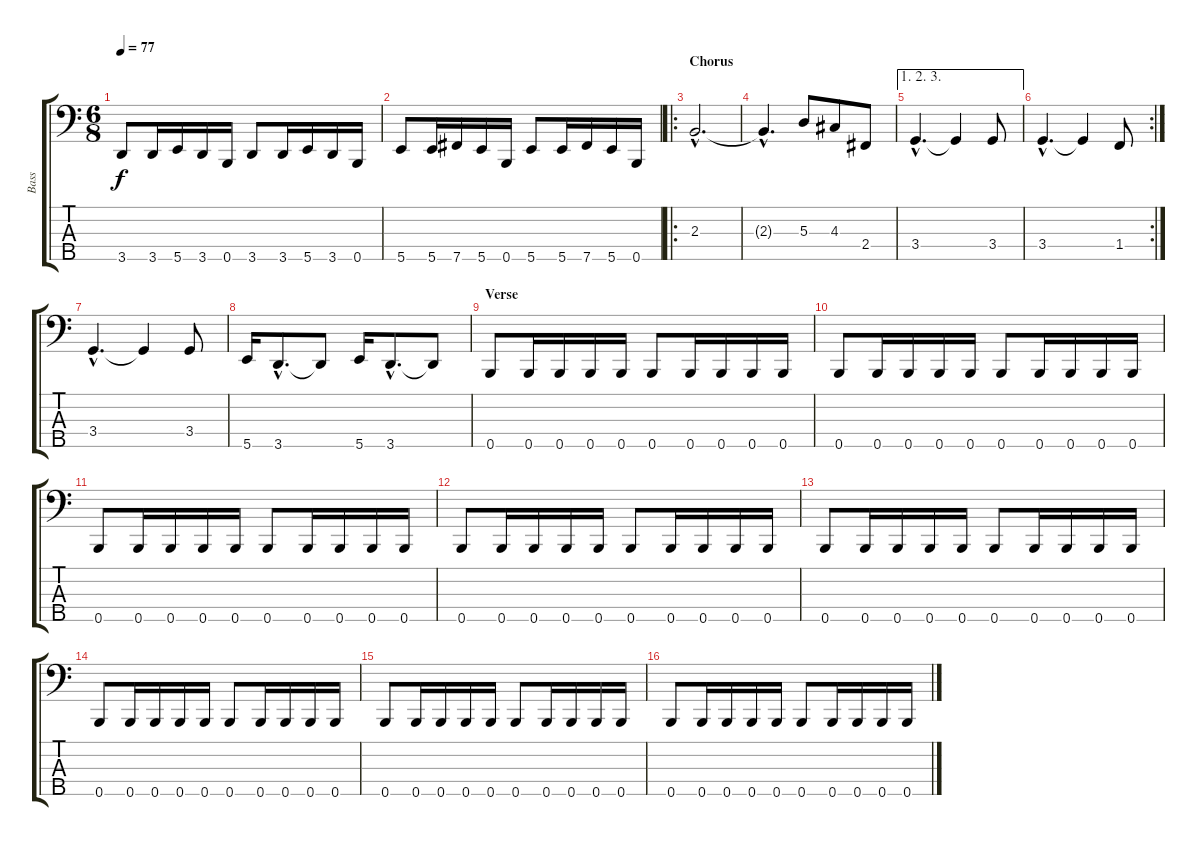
\track ("Bass" "Bass") {instrument electricbassfinger}
\staff {score tabs}
\tuning (G2 D2 A1 E1 B0) {hide}
\ts (6 8)
\tempo 77
\clef f4
\ks c
3.5.8{dy f} 3.5.16 5.5.16 3.5.16 0.5.16 3.5.8 3.5.16 5.5.16 3.5.16 0.5.16 |
5.5.8 5.5.16 7.5.16 5.5.16 0.5.16 5.5.8 5.5.16 7.5.16 5.5.16 0.5.16 |
\ro
\section ("" "Chorus")
2.3{hac}.2{d} |
2.3{hac t}.4{d} 5.3.8 4.3.8 2.4.8 |
\ae (1 2 3)
3.4{hac}.4{d} 3.4{t}.4 3.4.8 |
\rc 2
3.4{hac}.4{d} 3.4{t}.4 1.4.8 |
3.4{hac}.4{d} 3.4{t}.4 3.4.8 |
5.5.16 3.5{hac}.8{d} 3.5{t}.8 5.5.16 3.5{hac}.8{d} 3.5{t}.8 |
\section ("" "Verse")
0.5.8 0.5.16 0.5.16 0.5.16 0.5.16 0.5.8 0.5.16 0.5.16 0.5.16 0.5.16 |
0.5.8 0.5.16 0.5.16 0.5.16 0.5.16 0.5.8 0.5.16 0.5.16 0.5.16 0.5.16 |
0.5.8 0.5.16 0.5.16 0.5.16 0.5.16 0.5.8 0.5.16 0.5.16 0.5.16 0.5.16 |
0.5.8 0.5.16 0.5.16 0.5.16 0.5.16 0.5.8 0.5.16 0.5.16 0.5.16 0.5.16 |
0.5.8 0.5.16 0.5.16 0.5.16 0.5.16 0.5.8 0.5.16 0.5.16 0.5.16 0.5.16 |
0.5.8 0.5.16 0.5.16 0.5.16 0.5.16 0.5.8 0.5.16 0.5.16 0.5.16 0.5.16 |
0.5.8 0.5.16 0.5.16 0.5.16 0.5.16 0.5.8 0.5.16 0.5.16 0.5.16 0.5.16 |
0.5.8 0.5.16 0.5.16 0.5.16 0.5.16 0.5.8 0.5.16 0.5.16 0.5.16 0.5.16
